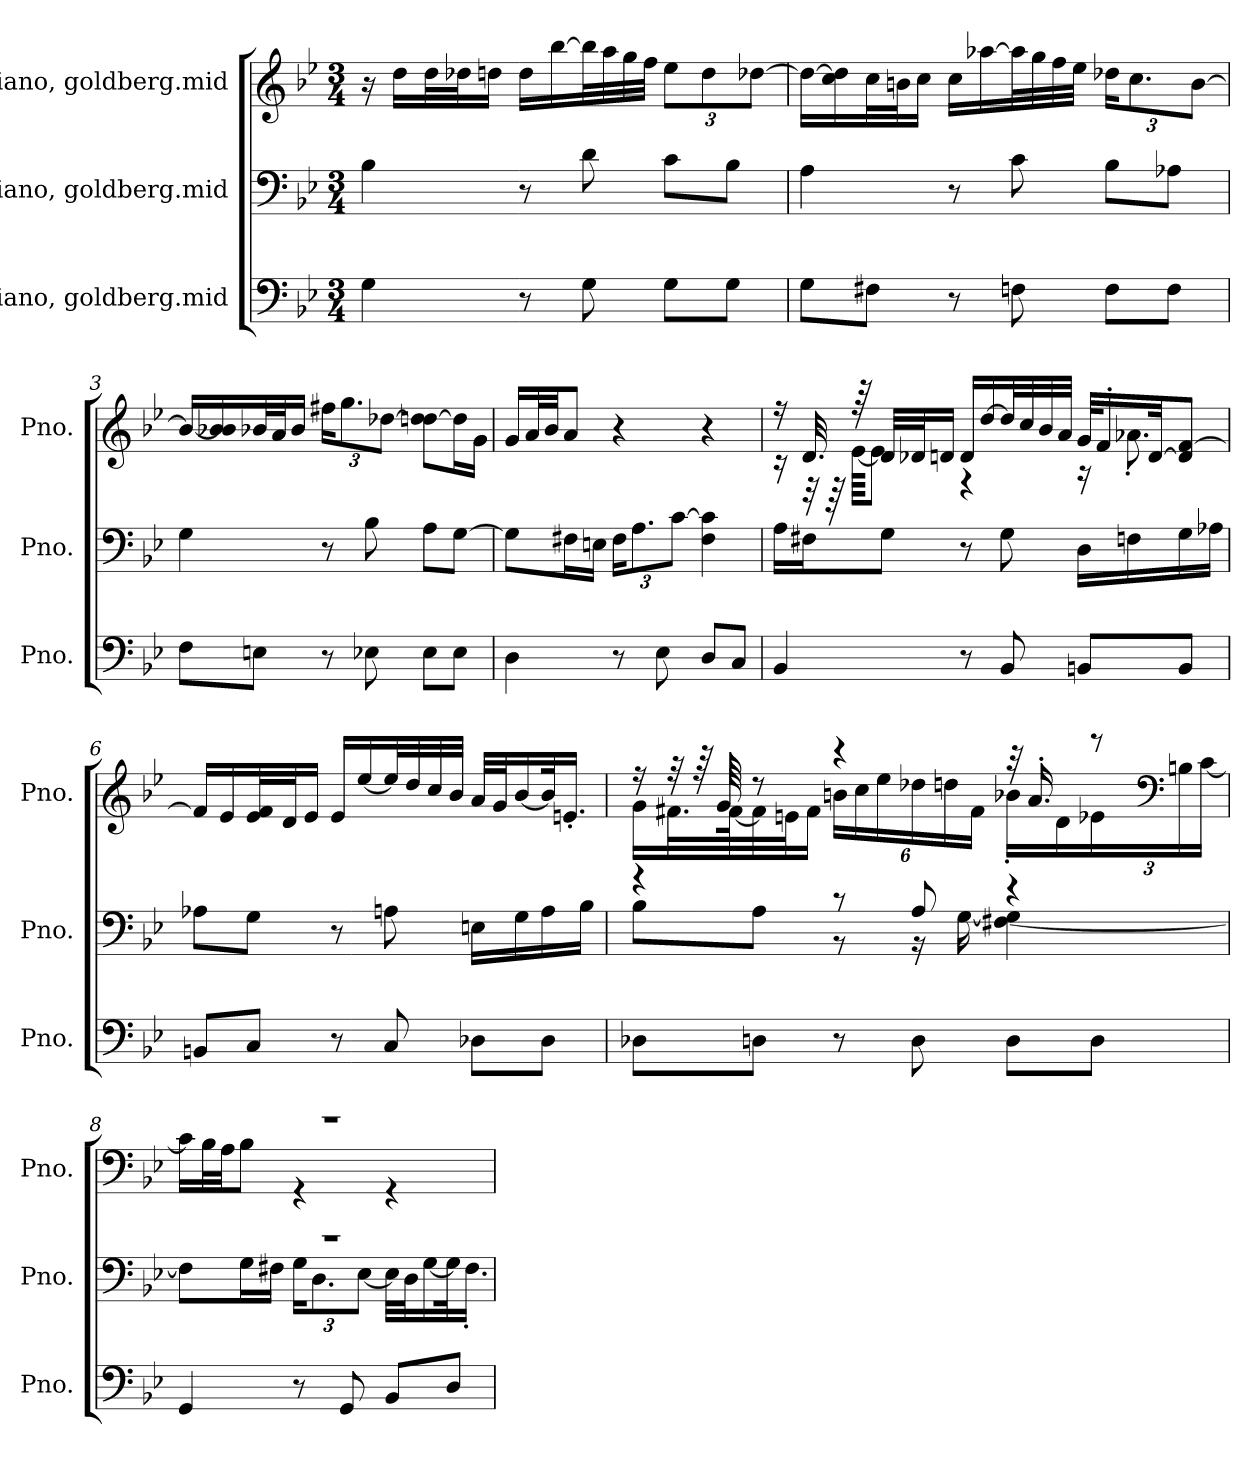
**kern	**kern	**kern
*part3	*part2	*part1
*staff3	*staff2	*staff1
*I"Piano, goldberg.mid	*I"Piano, goldberg.mid	*I"Piano, goldberg.mid
*I'Pno.	*I'Pno.	*I'Pno.
*clefF4	*clefF4	*clefG2
*k[b-e-]	*k[b-e-]	*k[b-e-]
*M3/4	*M3/4	*M3/4
*MM120	*MM120	*MM120
=1	=1	=1
4G\	4B-\	16r
.	.	16dd\LL
.	.	32dd\L
.	.	32dd-X\J
.	.	16ddn\JJ
8r	8r	16dd\LL
.	.	[16bb-\
8G\	8d\	32bb-\L]
.	.	32aa\
.	.	32gg\
.	.	32ff\JJJ
*	*	*Xbrackettup
8G\L	8c\L	12ee-\L
.	.	12dd\
8G\J	8B-\J	.
.	.	[12dd-X\J
=2	=2	=2
8G\L	4A\	16dd-\LL_
.	.	16cc\ 16dd-\]
8F#X\J	.	32cc\L
.	.	32bn\J
.	.	16cc\JJ
8r	8r	16cc\LL
.	.	[16aa-X\
8Fn\	8c\	32aa-\L]
.	.	32gg\
.	.	32ff\
.	.	32ee-\JJJ
8F\L	8B-\L	24dd-X\KL
.	.	12.cc\
8F\J	8A-X\J	.
.	.	[12b\J
!!LO:LB:g=z
=3	=3	=3
8F\L	4G\	16b/LL_
.	.	16b-X/ 16b/]
8En\J	.	32b-X/L
.	.	32a/J
.	.	16b-/JJ
8r	8r	24ff#X\KL
.	.	12.gg\
8E-X\	8B-\	.
.	.	[12dd-X\J
8E-\L	8A\L	8dd-\] [8ddn\L
8E-\J	[8G\J	16dd\L]
.	.	16g\JJ
=4	=4	=4
4D\	8G\L]	16g/LL
.	.	32a/L
.	.	32b-/JJ
.	16F#X\L	8a/J
.	16En\JJ	.
*	*Xbrackettup	*
8r	24F#\KL	4r
.	12.A\	.
8E-\	.	.
.	[12c\J	.
8D/L	4F#\ 4c\]	4r
8C/J	.	.
!!LO:LB:g=z
=5	=5	=5
*	*	*^
4BB-/	16A\LL	16r	16r
.	16F#X\J	32.d/	32r
.	.	.	64r
.	.	64r	[64e-\KKKL
.	8G\J	32d/LLL	8e-\J]
.	.	32d-X/J	.
.	.	16dn/JJ	.
8r	8r	16d/LL	4r
.	.	[16dd/	.
8BB-/	8G\	32dd/L]	.
.	.	32cc/	.
.	.	32b-/	.
.	.	32a/JJJ	.
8BBn/L	16D\LL	32g/KLL	16r
.	.	16f'/	.
.	16Fn\	.	8.a-X'\
.	.	[32d/JK	.
8BB/J	16G\	8d/] [8f/J	.
.	16A-X\JJ	.	.
*	*	*v	*v
=6	=6	=6
8BBn/L	8A-X\L	16f/LL]
.	.	16e-/
8C/J	8G\J	32e-/ 32f/L
.	.	32d/J
.	.	16e-/JJ
8r	8r	16e-/LL
.	.	[16ee-/
8C/	8An\	32ee-/L]
.	.	32dd/
.	.	32cc/
.	.	32b-/JJJ
8D-X\L	16En\LL	32a/LLL
.	.	32g/J
.	16G\	[16b-/
8D-\J	16A\	32b-/K]
.	.	16.en'/JJ
.	16B-\JJ	.
!!LO:LB:g=z
=7	=7	=7
*	*^	*^
8D-X\L	4r	8B-\L	16r	16g\LL
.	.	.	32r	32.f#X\L
.	.	.	64r	.
.	.	.	64g/	[64f#\K
8Dn\J	.	8A\J	8r	32f#\]
.	.	.	.	32en\J
.	.	.	.	16f#\JJ
8r	8r	8r	4r	24bn\LL
.	.	.	.	24cc\
.	.	.	.	24ee-\
8D\	8A/	16r	.	24dd-X\
.	.	.	.	24ddn\
.	.	[16G\	.	.
.	.	.	.	24f#\JJ
8D\L	4r	[4F#X\ 4G\]	32r	16b-X'\LL
.	.	.	16.a'/	.
.	.	.	.	16d\
8D\J	.	.	8r	24e-X\
*	*	*	*clefF4	*
.	.	.	.	24Bn\
.	.	.	.	[24c\JJ
!!LO:PB:g=z	!!
=8	=8	=8	=8	=8
4GG/	2.r	8F#\L]	2.r	16c\LL]
.	.	.	.	32B-\L
.	.	.	.	32A\JJ
.	.	16G\L	.	8B-\J
.	.	16F#X\JJ	.	.
8r	.	24G\KL	.	4r
.	.	12.D\	.	.
8GG/	.	.	.	.
.	.	[12E-\J	.	.
8BB-/L	.	32E-\LLL]	.	4r
.	.	32D\J	.	.
.	.	[16G\	.	.
8D/J	.	32G\K]	.	.
.	.	16.F#'\JJ	.	.
*	*v	*v	*	*
*	*	*v	*v
=	=	=
*-	*-	*-
